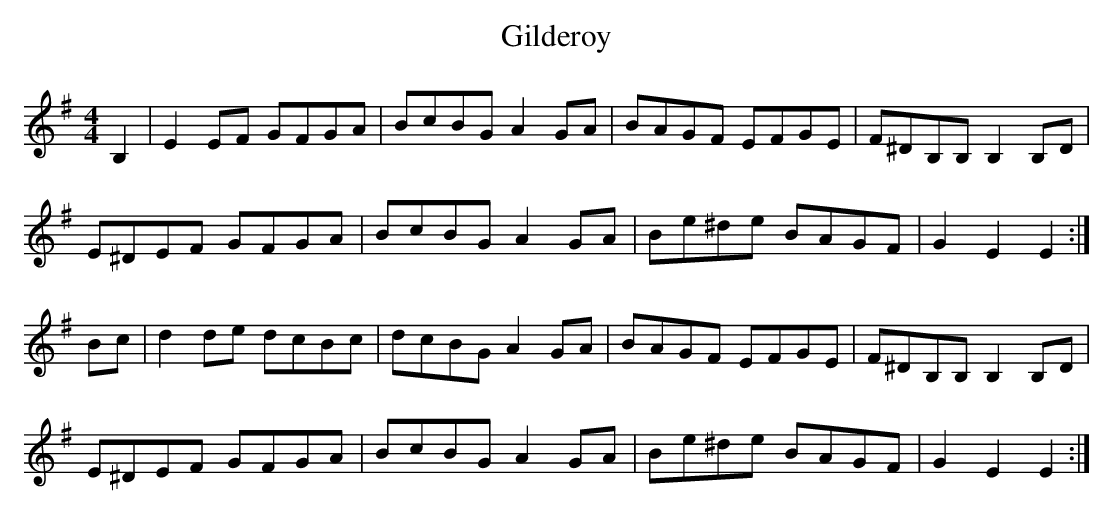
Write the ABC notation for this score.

X:1
T:Gilderoy
M:4/4
L:1/8
K:E Minor
B,2|E2 EF GFGA|BcBG A2GA|BAGF  EFGE|F^DB,B, B,2B,D|
    E^DEF GFGA|BcBG A2GA|Be^de BAGF|G2 E2   E2   :|
Bc |d2 de dcBc|dcBG A2GA|BAGF  EFGE|F^DB,B, B,2B,D|
    E^DEF GFGA|BcBG A2GA|Be^de BAGF|G2 E2   E2   :|
